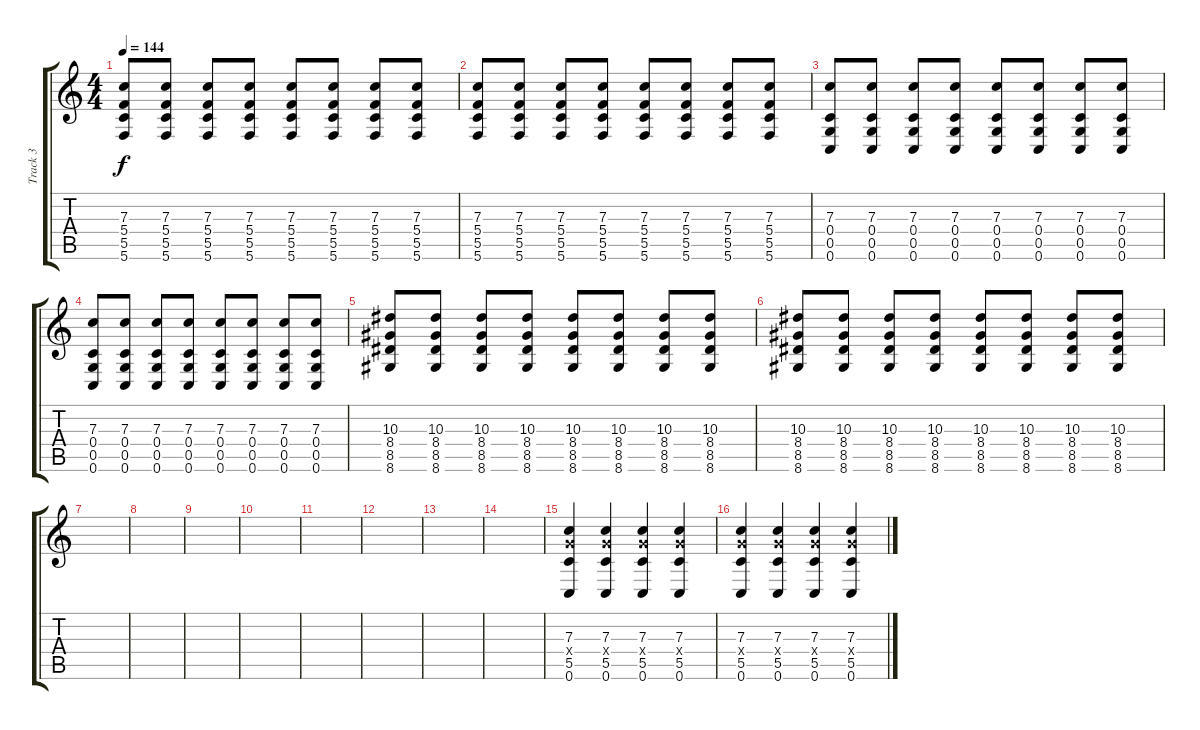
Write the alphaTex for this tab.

\track ("Track 3" "Track 3") {instrument distortionguitar}
\staff {score tabs}
\tuning (D4 A3 F3 C3 G2 C2) {hide}
\ts (4 4)
\tempo 144
\clef g2
\ks c
(7.3 5.4 5.5 5.6).8{dy f} (7.3 5.4 5.5 5.6).8 (7.3 5.4 5.5 5.6).8 (7.3 5.4 5.5 5.6).8 (7.3 5.4 5.5 5.6).8 (7.3 5.4 5.5 5.6).8 (7.3 5.4 5.5 5.6).8 (7.3 5.4 5.5 5.6).8 |
(7.3 5.4 5.5 5.6).8 (7.3 5.4 5.5 5.6).8 (7.3 5.4 5.5 5.6).8 (7.3 5.4 5.5 5.6).8 (7.3 5.4 5.5 5.6).8 (7.3 5.4 5.5 5.6).8 (7.3 5.4 5.5 5.6).8 (7.3 5.4 5.5 5.6).8 |
(7.3 0.4 0.5 0.6).8 (7.3 0.4 0.5 0.6).8 (7.3 0.4 0.5 0.6).8 (7.3 0.4 0.5 0.6).8 (7.3 0.4 0.5 0.6).8 (7.3 0.4 0.5 0.6).8 (7.3 0.4 0.5 0.6).8 (7.3 0.4 0.5 0.6).8 |
(7.3 0.4 0.5 0.6).8 (7.3 0.4 0.5 0.6).8 (7.3 0.4 0.5 0.6).8 (7.3 0.4 0.5 0.6).8 (7.3 0.4 0.5 0.6).8 (7.3 0.4 0.5 0.6).8 (7.3 0.4 0.5 0.6).8 (7.3 0.4 0.5 0.6).8 |
(10.3 8.4 8.5 8.6).8 (10.3 8.4 8.5 8.6).8 (10.3 8.4 8.5 8.6).8 (10.3 8.4 8.5 8.6).8 (10.3 8.4 8.5 8.6).8 (10.3 8.4 8.5 8.6).8 (10.3 8.4 8.5 8.6).8 (10.3 8.4 8.5 8.6).8 |
(10.3 8.4 8.5 8.6).8 (10.3 8.4 8.5 8.6).8 (10.3 8.4 8.5 8.6).8 (10.3 8.4 8.5 8.6).8 (10.3 8.4 8.5 8.6).8 (10.3 8.4 8.5 8.6).8 (10.3 8.4 8.5 8.6).8 (10.3 8.4 8.5 8.6).8 |
|
|
|
|
|
|
|
|
(7.3 7.4{x} 5.5 0.6).4 (7.3 7.4{x} 5.5 0.6).4 (7.3 7.4{x} 5.5 0.6).4 (7.3 7.4{x} 5.5 0.6).4 |
(7.3 7.4{x} 5.5 0.6).4 (7.3 7.4{x} 5.5 0.6).4 (7.3 7.4{x} 5.5 0.6).4 (7.3 7.4{x} 5.5 0.6).4
